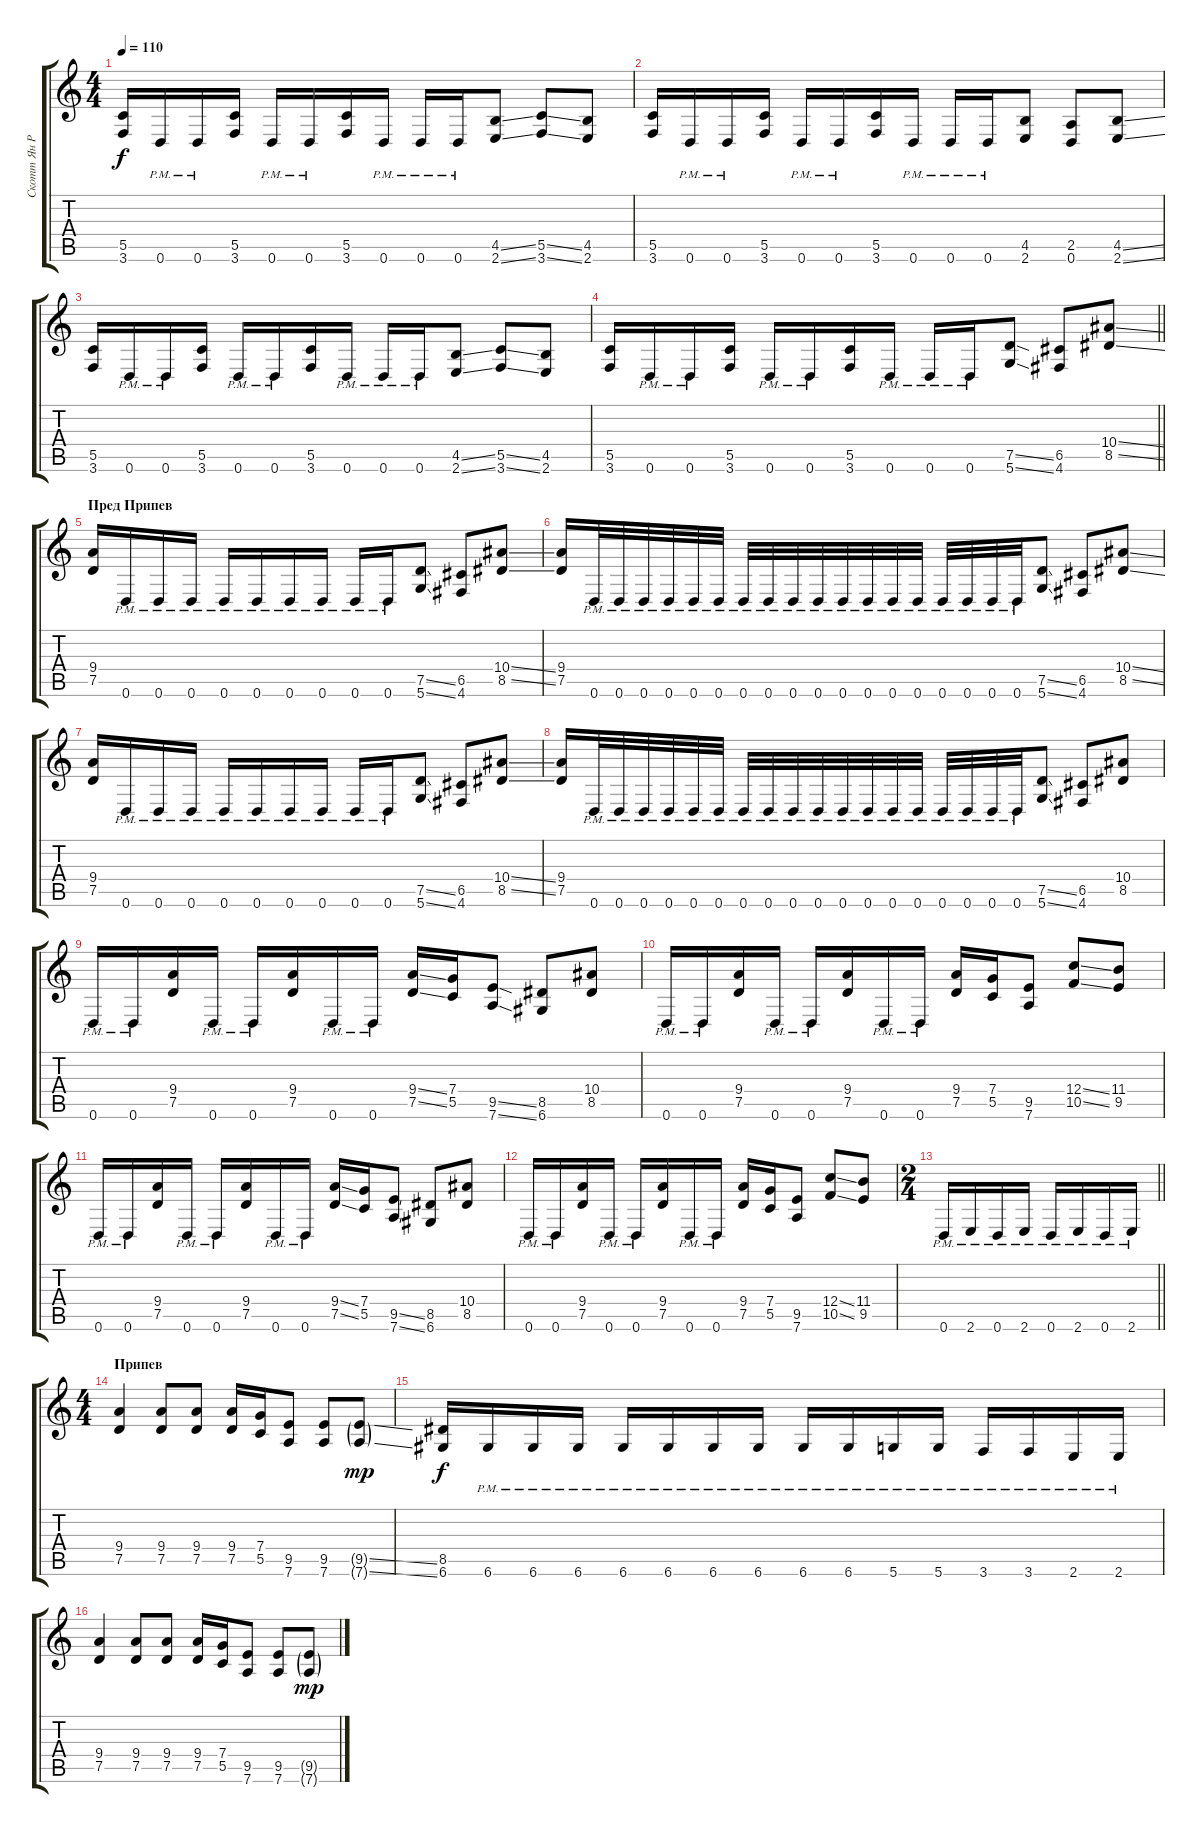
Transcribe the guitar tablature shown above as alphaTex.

\track ("Скотт Ян Розенфелд" "Скотт Ян Р") {instrument distortionguitar}
\staff {score tabs}
\tuning (D4 A3 F3 C3 G2 D2) {hide}
\ts (4 4)
\tempo 110
\clef g2
\ks c
(5.5 3.6).16{dy f} 0.6{pm}.16 0.6{pm}.16 (5.5 3.6).16 0.6{pm}.16 0.6{pm}.16 (5.5 3.6).16 0.6{pm}.16 0.6{pm}.16 0.6{pm}.16 (4.5{ss} 2.6{ss}).8 (5.5{ss} 3.6{ss}).8 (4.5 2.6).8 |
(5.5 3.6).16 0.6{pm}.16 0.6{pm}.16 (5.5 3.6).16 0.6{pm}.16 0.6{pm}.16 (5.5 3.6).16 0.6{pm}.16 0.6{pm}.16 0.6{pm}.16 (4.5 2.6).8 (2.5 0.6).8 (4.5{ss} 2.6{ss}).8 |
(5.5 3.6).16 0.6{pm}.16 0.6{pm}.16 (5.5 3.6).16 0.6{pm}.16 0.6{pm}.16 (5.5 3.6).16 0.6{pm}.16 0.6{pm}.16 0.6{pm}.16 (4.5{ss} 2.6{ss}).8 (5.5{ss} 3.6{ss}).8 (4.5 2.6).8 |
\barLineRight lightlight
(5.5 3.6).16 0.6{pm}.16 0.6{pm}.16 (5.5 3.6).16 0.6{pm}.16 0.6{pm}.16 (5.5 3.6).16 0.6{pm}.16 0.6{pm}.16 0.6{pm}.16 (7.5{ss} 5.6{ss}).8 (6.5 4.6).8 (10.4{ss} 8.5{ss}).8 |
\section ("" "Пред Припев")
(9.4 7.5).16 0.6{pm}.16 0.6{pm}.16 0.6{pm}.16 0.6{pm}.16 0.6{pm}.16 0.6{pm}.16 0.6{pm}.16 0.6{pm}.16 0.6{pm}.16 (7.5{ss} 5.6{ss}).8 (6.5 4.6).8 (10.4{ss} 8.5{ss}).8 |
(9.4 7.5).16 0.6{pm}.32 0.6{pm}.32 0.6{pm}.32 0.6{pm}.32 0.6{pm}.32 0.6{pm}.32 0.6{pm}.32 0.6{pm}.32 0.6{pm}.32 0.6{pm}.32 0.6{pm}.32 0.6{pm}.32 0.6{pm}.32 0.6{pm}.32 0.6{pm}.32 0.6{pm}.32 0.6{pm}.32 0.6{pm}.32 (7.5{ss} 5.6{ss}).8 (6.5 4.6).8 (10.4{ss} 8.5{ss}).8 |
(9.4 7.5).16 0.6{pm}.16 0.6{pm}.16 0.6{pm}.16 0.6{pm}.16 0.6{pm}.16 0.6{pm}.16 0.6{pm}.16 0.6{pm}.16 0.6{pm}.16 (7.5{ss} 5.6{ss}).8 (6.5 4.6).8 (10.4{ss} 8.5{ss}).8 |
(9.4 7.5).16 0.6{pm}.32 0.6{pm}.32 0.6{pm}.32 0.6{pm}.32 0.6{pm}.32 0.6{pm}.32 0.6{pm}.32 0.6{pm}.32 0.6{pm}.32 0.6{pm}.32 0.6{pm}.32 0.6{pm}.32 0.6{pm}.32 0.6{pm}.32 0.6{pm}.32 0.6{pm}.32 0.6{pm}.32 0.6{pm}.32 (7.5{ss} 5.6{ss}).8 (6.5 4.6).8 (10.4 8.5).8 |
0.6{pm}.16 0.6{pm}.16 (9.4 7.5).16 0.6{pm}.16 0.6{pm}.16 (9.4 7.5).16 0.6{pm}.16 0.6{pm}.16 (9.4{ss} 7.5{ss}).16 (7.4 5.5).16 (9.5{ss} 7.6{ss}).8 (8.5 6.6).8 (10.4 8.5).8 |
0.6{pm}.16 0.6{pm}.16 (9.4 7.5).16 0.6{pm}.16 0.6{pm}.16 (9.4 7.5).16 0.6{pm}.16 0.6{pm}.16 (9.4 7.5).16 (7.4 5.5).16 (9.5 7.6).8 (12.4{ss} 10.5{ss}).8 (11.4 9.5).8 |
0.6{pm}.16 0.6{pm}.16 (9.4 7.5).16 0.6{pm}.16 0.6{pm}.16 (9.4 7.5).16 0.6{pm}.16 0.6{pm}.16 (9.4{ss} 7.5{ss}).16 (7.4 5.5).16 (9.5{ss} 7.6{ss}).8 (8.5 6.6).8 (10.4 8.5).8 |
0.6{pm}.16 0.6{pm}.16 (9.4 7.5).16 0.6{pm}.16 0.6{pm}.16 (9.4 7.5).16 0.6{pm}.16 0.6{pm}.16 (9.4 7.5).16 (7.4 5.5).16 (9.5 7.6).8 (12.4{ss} 10.5{ss}).8 (11.4 9.5).8 |
\ts (2 4)
\barLineRight lightlight
0.6{pm}.16 2.6{pm}.16 0.6{pm}.16 2.6{pm}.16 0.6{pm}.16 2.6{pm}.16 0.6{pm}.16 2.6{pm}.16 |
\ts (4 4)
\section ("" "Припев")
(9.4 7.5).4 (9.4 7.5).8 (9.4 7.5).8 (9.4 7.5).16 (7.4 5.5).16 (9.5 7.6).8 (9.5 7.6).8 (9.5{ss g} 7.6{ss g}).8{dy mp} |
(8.5 6.6).16{dy f} 6.6{pm}.16 6.6{pm}.16 6.6{pm}.16 6.6{pm}.16 6.6{pm}.16 6.6{pm}.16 6.6{pm}.16 6.6{pm}.16 6.6{pm}.16 5.6{pm}.16 5.6{pm}.16 3.6{pm}.16 3.6{pm}.16 2.6{pm}.16 2.6{pm}.16 |
(9.4 7.5).4 (9.4 7.5).8 (9.4 7.5).8 (9.4 7.5).16 (7.4 5.5).16 (9.5 7.6).8 (9.5 7.6).8 (9.5{ss g} 7.6{ss g}).8{dy mp}
